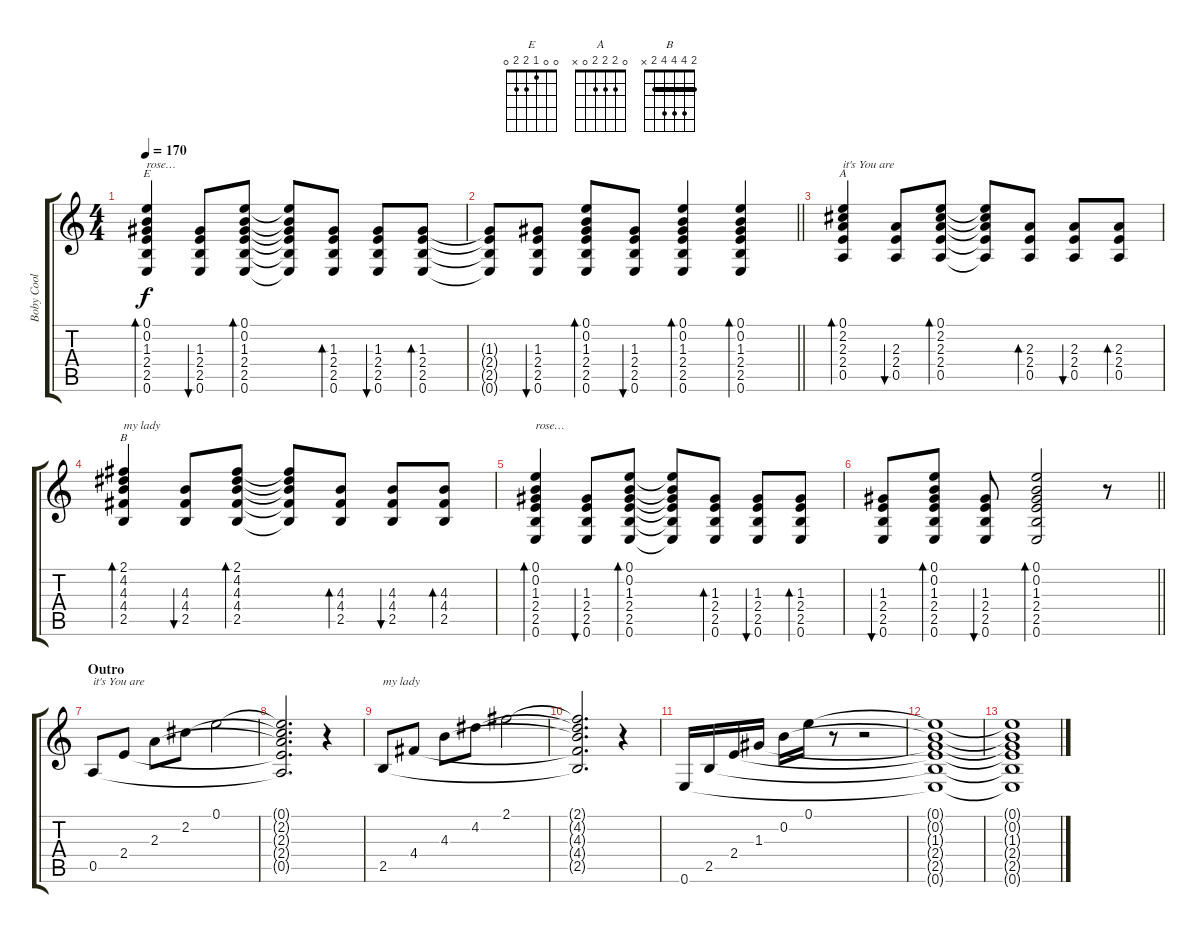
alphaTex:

\track ("Boby Cool" "Boby Cool") {instrument acousticguitarsteel}
\staff {score tabs}
\tuning (E4 B3 G3 D3 A2 E2) {hide}
\chord ("E" 0 0 1 2 2 0)
\chord ("A" 0 2 2 2 0 x)
\chord ("B" 2 4 4 4 2 x) {barre 2}
\ts (4 4)
\tempo 170
\clef g2
\ks c
(0.1 0.2 1.3 2.4 2.5 0.6).4{bd 120 ch "E" txt "rose…" dy f} (1.3 2.4 2.5 0.6).8{bu 120} (0.1 0.2 1.3 2.4 2.5 0.6).8{bd 120} (0.1{t} 0.2{t} 1.3{t} 2.4{t} 2.5{t} 0.6{t}).8 (1.3 2.4 2.5 0.6).8{bd 60} (1.3 2.4 2.5 0.6).8{bu 60} (1.3 2.4 2.5 0.6).8{bd 60} |
\barLineRight lightlight
(1.3{t} 2.4{t} 2.5{t} 0.6{t}).8 (1.3 2.4 2.5 0.6).8{bu 120} (0.1 0.2 1.3 2.4 2.5 0.6).8{bd 120} (1.3 2.4 2.5 0.6).8{bu 120} (0.1 0.2 1.3 2.4 2.5 0.6).4{bd 120} (0.1 0.2 1.3 2.4 2.5 0.6).4{bd 120} |
(0.1 2.2 2.3 2.4 0.5).4{bd 120 ch "A" txt "it's You are"} (2.3 2.4 0.5).8{bu 120} (0.1 2.2 2.3 2.4 0.5).8{bd 120} (0.1{t} 2.2{t} 2.3{t} 2.4{t} 0.5{t}).8 (2.3 2.4 0.5).8{bd 60} (2.3 2.4 0.5).8{bu 60} (2.3 2.4 0.5).8{bd 60} |
(2.1 4.2 4.3 4.4 2.5).4{bd 120 ch "B" txt "my lady"} (4.3 4.4 2.5).8{bu 120} (2.1 4.2 4.3 4.4 2.5).8{bd 120} (2.1{t} 4.2{t} 4.3{t} 4.4{t} 2.5{t}).8 (4.3 4.4 2.5).8{bd 60} (4.3 4.4 2.5).8{bu 60} (4.3 4.4 2.5).8{bd 60} |
(0.1 0.2 1.3 2.4 2.5 0.6).4{bd 120 txt "rose…"} (1.3 2.4 2.5 0.6).8{bu 120} (0.1 0.2 1.3 2.4 2.5 0.6).8{bd 120} (0.1{t} 0.2{t} 1.3{t} 2.4{t} 2.5{t} 0.6{t}).8 (1.3 2.4 2.5 0.6).8{bd 60} (1.3 2.4 2.5 0.6).8{bu 60} (1.3 2.4 2.5 0.6).8{bd 60} |
\barLineRight lightlight
(1.3 2.4 2.5 0.6).8{bu 120} (0.1 0.2 1.3 2.4 2.5 0.6).8{bd 120} (1.3 2.4 2.5 0.6).8{bu 120} (0.1 0.2 1.3 2.4 2.5 0.6).2{bd 120} r.8 |
\section ("" "Outro")
0.5.8{txt "it's You are"} 2.4.8 2.3.8 2.2.8 0.1.2 |
(0.1{t} 2.2{t} 2.3{t} 2.4{t} 0.5{t}).2{d} r.4 |
2.5.8{txt "my lady"} 4.4.8 4.3.8 4.2.8 2.1.2 |
(2.1{t} 4.2{t} 4.3{t} 4.4{t} 2.5{t}).2{d} r.4 |
0.6.16 2.5.16 2.4.16 1.3.16 0.2.16 0.1.16 r.8 r.2 |
(0.1{t} 0.2{t} 1.3{t} 2.4{t} 2.5{t} 0.6{t}).1 |
(0.1{t} 0.2{t} 1.3{t} 2.4{t} 2.5{t} 0.6{t}).1
